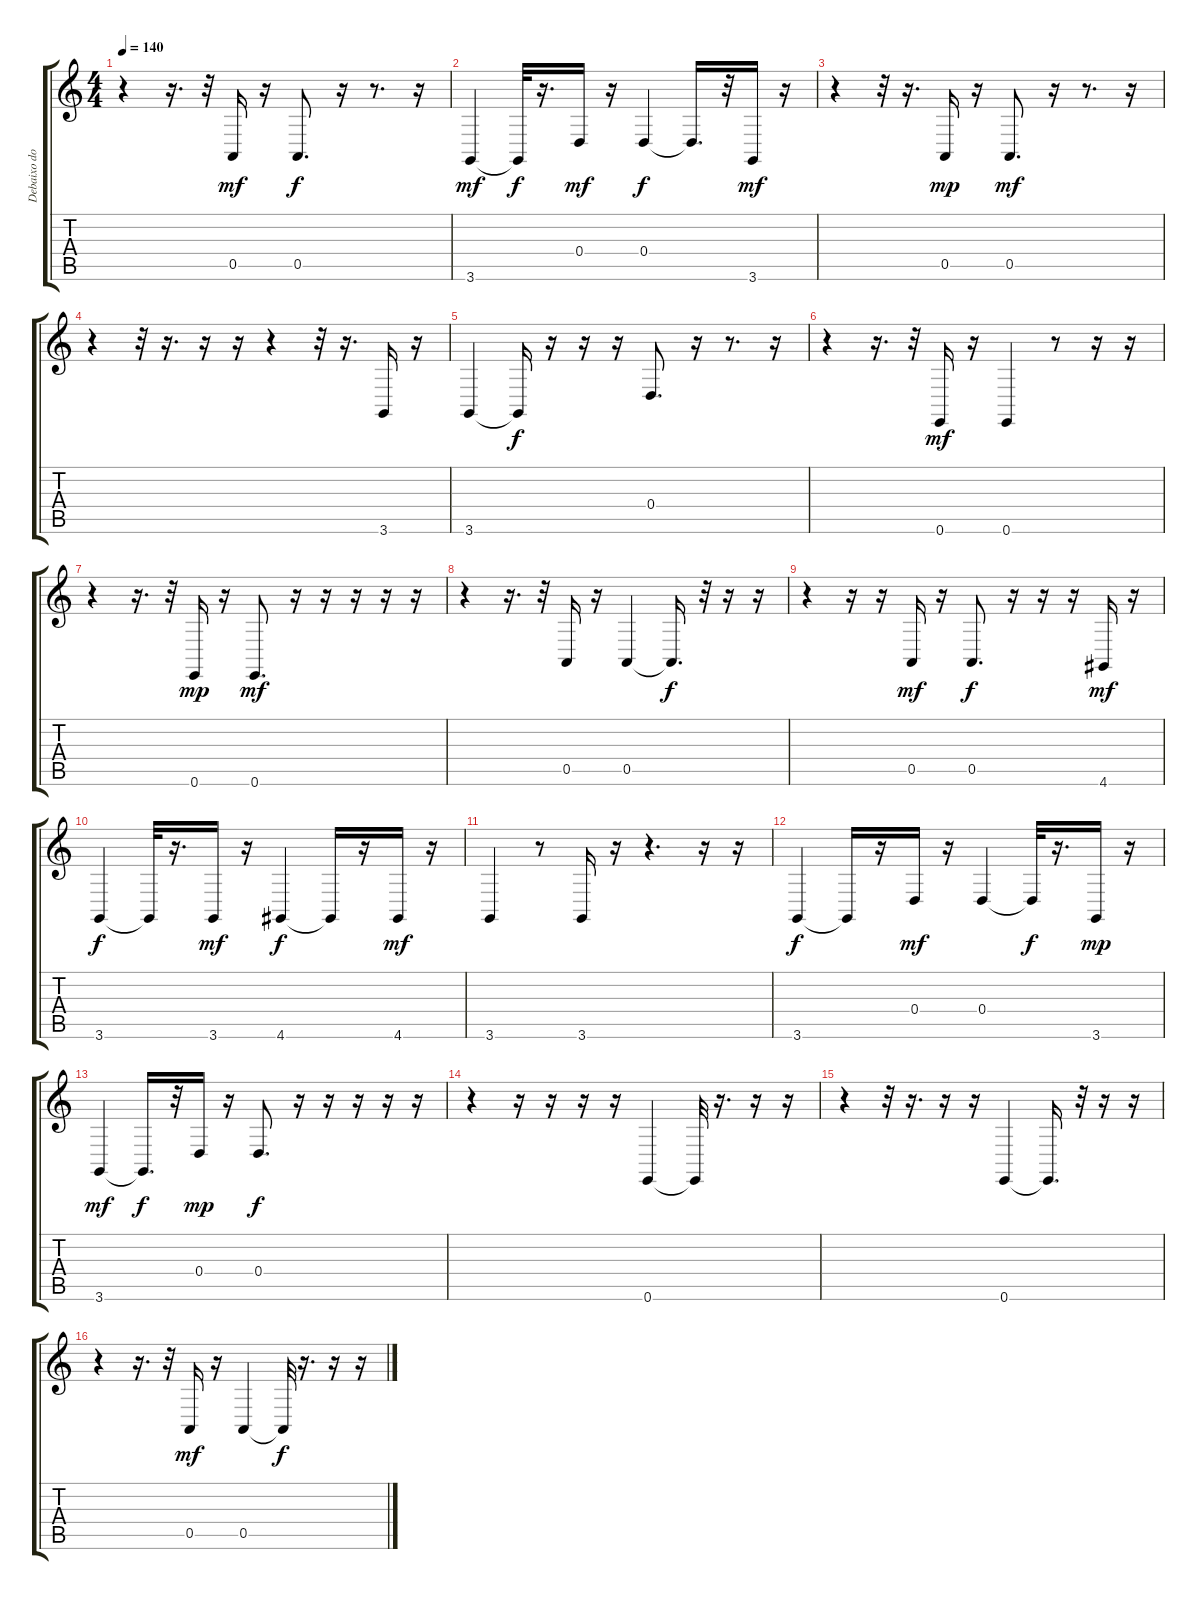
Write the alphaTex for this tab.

\track ("Debaixo dos Car" "Debaixo do") {instrument electricpiano1}
\staff {score tabs}
\tuning (E4 B3 G3 D3 A2 E2) {hide}
\ts (4 4)
\tempo 140
\clef g2
\ks c
r.4{dy mf} r.16{d} r.32 0.5.16 r.16 0.5.8{d dy f} r.16 r.8{d} r.16 |
3.6.4{dy mf} 3.6{t}.32{dy f} r.16{d} 0.4.16{dy mf} r.16 0.4.4{dy f} 0.4{t}.16{d} r.32 3.6.16{dy mf} r.16 |
r.4 r.32 r.16{d} 0.5.16{dy mp} r.16 0.5.8{d dy mf} r.16 r.8{d} r.16 |
r.4 r.32 r.16{d} r.16 r.16 r.4 r.32 r.16{d} 3.6.16 r.16 |
3.6.4 3.6{t}.16{dy f} r.16 r.16 r.16 0.4.8{d} r.16 r.8{d} r.16 |
r.4 r.16{d} r.32 0.6.16{dy mf} r.16 0.6.4 r.8 r.16 r.16 |
r.4 r.16{d} r.32 0.6.16{dy mp} r.16 0.6.8{d dy mf} r.16 r.16 r.16 r.16 r.16 |
r.4 r.16{d} r.32 0.5.16 r.16 0.5.4 0.5{t}.16{d dy f} r.32 r.16 r.16 |
r.4 r.16 r.16 0.5.16{dy mf} r.16 0.5.8{d dy f} r.16 r.16 r.16 4.6.16{dy mf} r.16 |
3.6.4{dy f} 3.6{t}.32 r.16{d} 3.6.16{dy mf} r.16 4.6.4{dy f} 4.6{t}.16 r.16 4.6.16{dy mf} r.16 |
3.6.4 r.8 3.6.16 r.16 r.4{d} r.16 r.16 |
3.6.4{dy f} 3.6{t}.16 r.16 0.4.16{dy mf} r.16 0.4.4 0.4{t}.32{dy f} r.16{d} 3.6.16{dy mp} r.16 |
3.6.4{dy mf} 3.6{t}.16{d dy f} r.32 0.4.16{dy mp} r.16 0.4.8{d dy f} r.16 r.16 r.16 r.16 r.16 |
r.4 r.16 r.16 r.16 r.16 0.6.4 0.6{t}.32 r.16{d} r.16 r.16 |
r.4 r.32 r.16{d} r.16 r.16 0.6.4 0.6{t}.16{d} r.32 r.16 r.16 |
r.4 r.16{d} r.32 0.5.16{dy mf} r.16 0.5.4 0.5{t}.32{dy f} r.16{d} r.16 r.16
